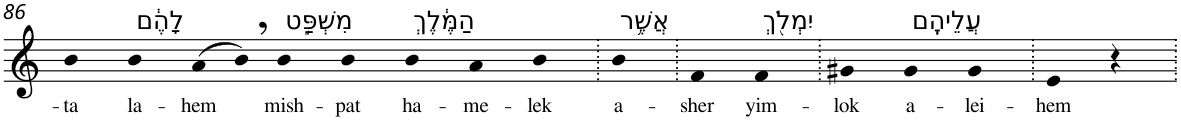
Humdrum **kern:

**kern	**text
*part1	*part1
*staff1	*staff1
*I"Piano	*
*I'Pno	*
!!LO:PB:g=z
*clefG2	*
*k[]	*
=86	=86
!	!LO:LY:b
4b	-ta
!LO:TX:a:t=לָהֶ֔ם	!
!	!LO:LY:b
4b	la-
!	!LO:LY:b
(>8a	-hem
8b,)	.
!LO:TX:a:t=מִשְׁפַּ֣ט	!
!	!LO:LY:b
4b	mish-
!	!LO:LY:b
4b	-pat
!LO:TX:a:t=הַמֶּ֔לֶךְ	!
!	!LO:LY:b
4b	ha-
!	!LO:LY:b
4a	-me-
!	!LO:LY:b
4b	-lek
=87.	=87.
!LO:TX:a:t=אֲשֶׁ֥ר	!
!	!LO:LY:b
4b	a-
=88.	=88.
!	!LO:LY:b
4f	-sher
!LO:TX:a:t=יִמְלֹ֖ךְ	!
!	!LO:LY:b
4f	yim-
=89.	=89.
!	!LO:LY:b
4g#X	-lok
!LO:TX:a:t=עֲלֵיהֶֽם	!
!	!LO:LY:b
4g#	a-
!	!LO:LY:b
4g#	-lei-
=90.	=90.
!	!LO:LY:b
4e	-hem
4r	.
=.	=.
*-	*-
